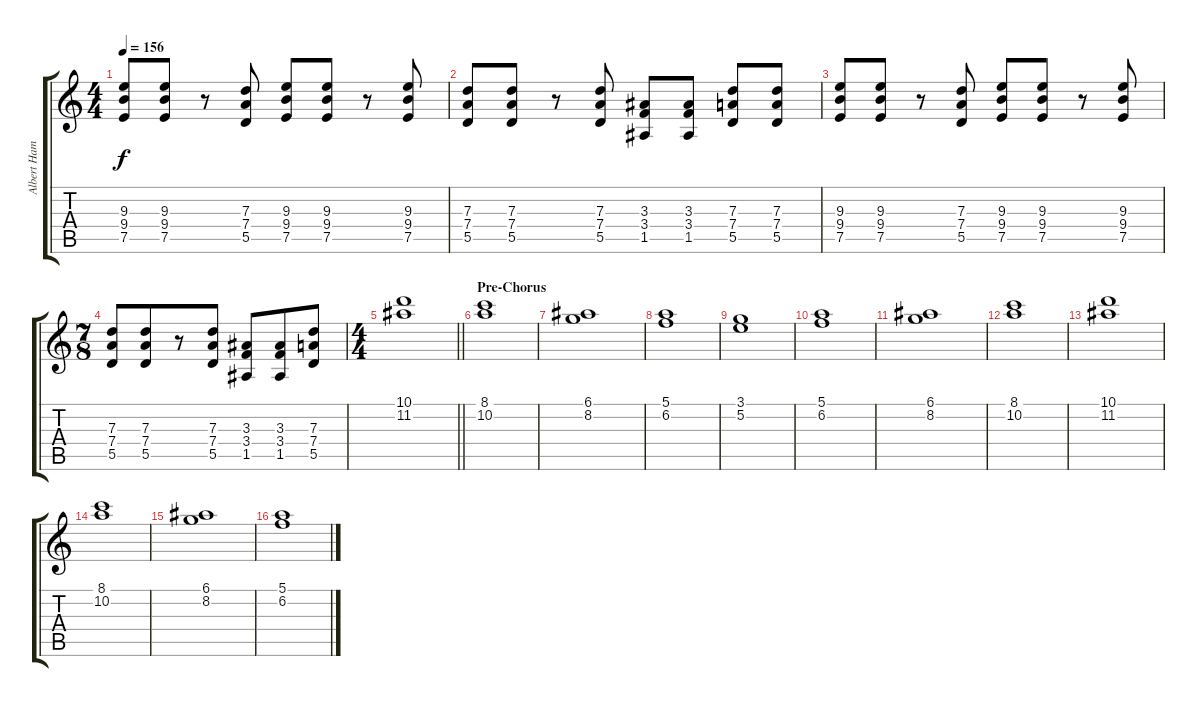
\track ("Albert Hammond Jr. (Rythm Guitar)" "Albert Ham") {instrument overdrivenguitar}
\staff {score tabs}
\tuning (E4 B3 G3 D3 A2 E2) {hide}
\ts (4 4)
\tempo 156
\clef g2
\ks c
(9.3 9.4 7.5).8{dy f} (9.3 9.4 7.5).8 r.8 (7.3 7.4 5.5).8 (9.3 9.4 7.5).8 (9.3 9.4 7.5).8 r.8 (9.3 9.4 7.5).8 |
(7.3 7.4 5.5).8 (7.3 7.4 5.5).8 r.8 (7.3 7.4 5.5).8 (3.3 3.4 1.5).8 (3.3 3.4 1.5).8 (7.3 7.4 5.5).8 (7.3 7.4 5.5).8 |
(9.3 9.4 7.5).8 (9.3 9.4 7.5).8 r.8 (7.3 7.4 5.5).8 (9.3 9.4 7.5).8 (9.3 9.4 7.5).8 r.8 (9.3 9.4 7.5).8 |
\ts (7 8)
(7.3 7.4 5.5).8 (7.3 7.4 5.5).8 r.8 (7.3 7.4 5.5).8 (3.3 3.4 1.5).8 (3.3 3.4 1.5).8 (7.3 7.4 5.5).8 |
\ts (4 4)
\barLineRight lightlight
(10.1 11.2).1{instrument electricguitarclean} |
\section ("" "Pre-Chorus")
(8.1 10.2).1 |
(6.1 8.2).1 |
(5.1 6.2).1 |
(3.1 5.2).1 |
(5.1 6.2).1 |
(6.1 8.2).1 |
(8.1 10.2).1 |
(10.1 11.2).1 |
(8.1 10.2).1 |
(6.1 8.2).1 |
(5.1 6.2).1
